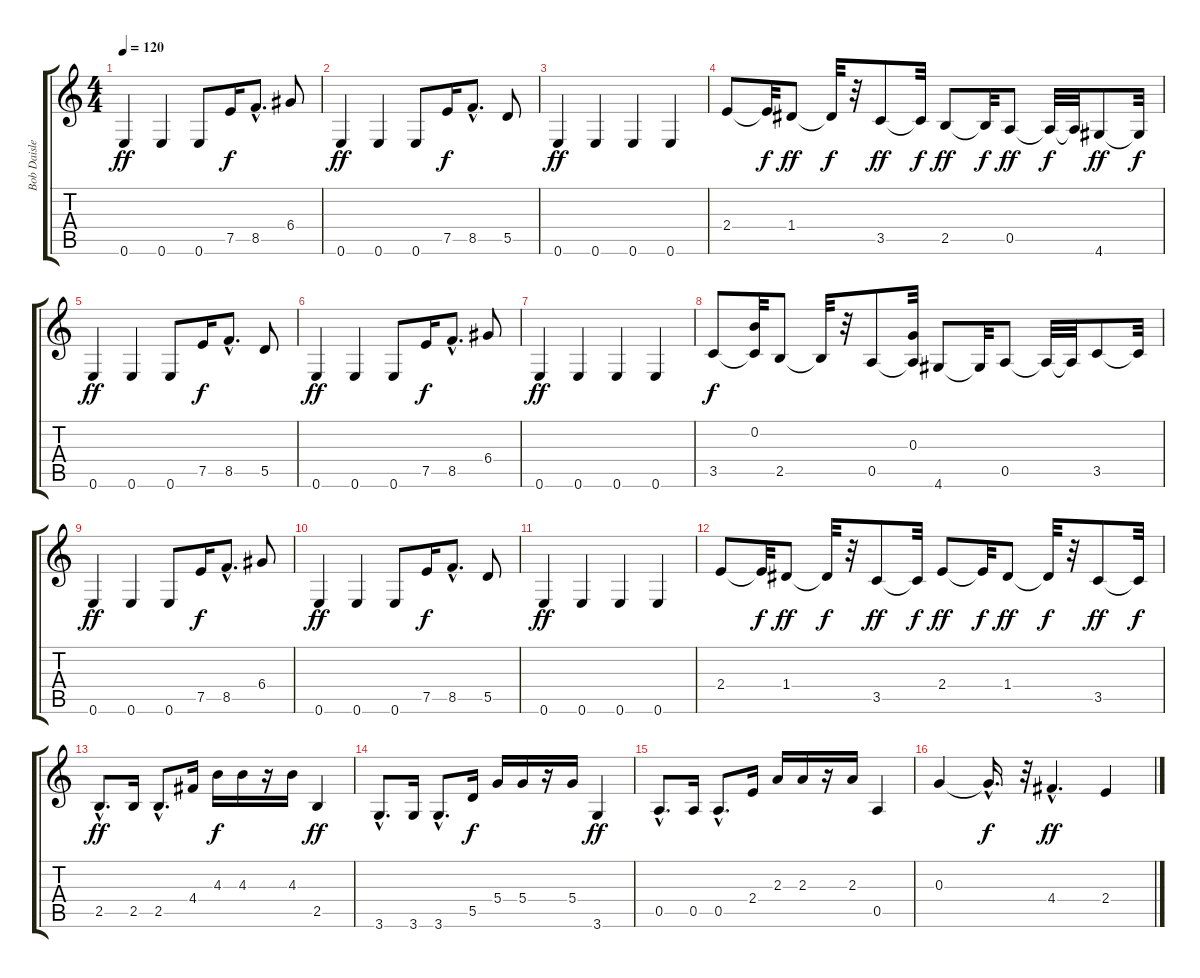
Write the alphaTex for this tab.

\track ("Bob Daisley" "Bob Daisle") {instrument electricbassfinger}
\staff {score tabs}
\tuning (E4 B3 G3 D3 A2 E2) {hide}
\ts (4 4)
\tempo 120
\clef g2
\ks c
0.6.4{dy ff} 0.6.4 0.6.8 7.5.16{dy f} 8.5{hac}.8{d} 6.4.8 |
0.6.4{dy ff} 0.6.4 0.6.8 7.5.16{dy f} 8.5{hac}.8{d} 5.5.8 |
0.6.4{dy ff} 0.6.4 0.6.4 0.6.4 |
2.4.8 2.4{t}.32{dy f} 1.4.8{dy ff} 1.4{t}.32{dy f} r.32 3.5.8{dy ff} 3.5{t}.32{dy f} 2.5.8{dy ff} 2.5{t}.32{dy f} 0.5.8{dy ff} 0.5{t}.32{dy f} 0.5{t}.32 4.6.8{dy ff} 4.6{t}.32{dy f} |
0.6.4{dy ff} 0.6.4 0.6.8 7.5.16{dy f} 8.5{hac}.8{d} 5.5.8 |
0.6.4{dy ff} 0.6.4 0.6.8 7.5.16{dy f} 8.5{hac}.8{d} 6.4.8 |
0.6.4{dy ff} 0.6.4 0.6.4 0.6.4 |
3.5.8{dy f} (0.2 3.5{t}).32 2.5.8 2.5{t}.32 r.32 0.5.8 (0.3 0.5{t}).32 4.6.8 4.6{t}.32 0.5.8 0.5{t}.32 0.5{t}.32 3.5.8 3.5{t}.32 |
0.6.4{dy ff} 0.6.4 0.6.8 7.5.16{dy f} 8.5{hac}.8{d} 6.4.8 |
0.6.4{dy ff} 0.6.4 0.6.8 7.5.16{dy f} 8.5{hac}.8{d} 5.5.8 |
0.6.4{dy ff} 0.6.4 0.6.4 0.6.4 |
2.4.8 2.4{t}.32{dy f} 1.4.8{dy ff} 1.4{t}.32{dy f} r.32 3.5.8{dy ff} 3.5{t}.32{dy f} 2.4.8{dy ff} 2.4{t}.32{dy f} 1.4.8{dy ff} 1.4{t}.32{dy f} r.32 3.5.8{dy ff} 3.5{t}.32{dy f} |
2.5{hac}.8{d dy ff} 2.5.16 2.5{hac}.8{d} 4.4.16 4.3.16{dy f} 4.3.16 r.16 4.3.16 2.5.4{dy ff} |
3.6{hac}.8{d} 3.6.16 3.6{hac}.8{d} 5.5.16{dy f} 5.4.16 5.4.16 r.16 5.4.16 3.6.4{dy ff} |
0.5{hac}.8{d} 0.5.16 0.5{hac}.8{d} 2.4.16 2.3.16 2.3.16 r.16 2.3.16 0.5.4 |
0.3.4 0.3{hac t}.16{d dy f} r.32 4.4{hac}.4{d dy ff} 2.4.4
